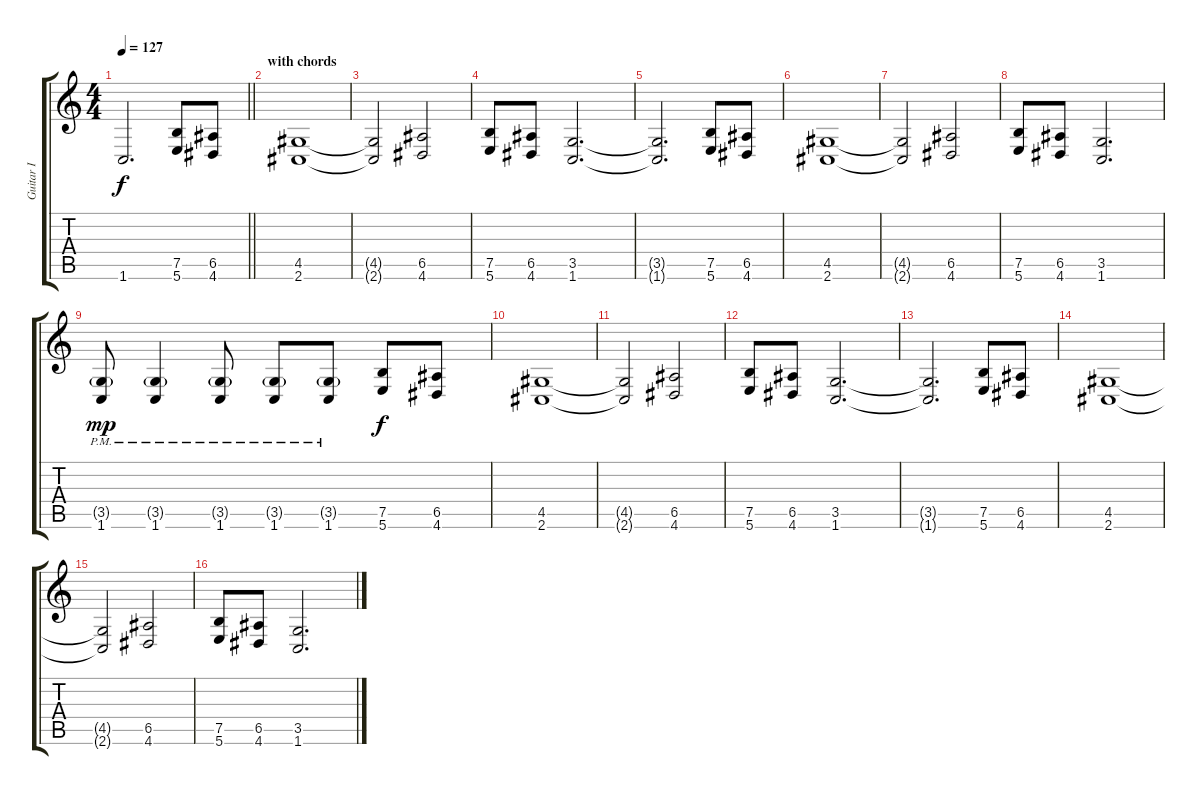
\track ("Guitar I" "Guitar I") {instrument distortionguitar}
\staff {score tabs}
\tuning (B3 Gb3 D3 A2 E2 B1) {hide}
\ts (4 4)
\tempo 127
\clef g2
\barLineRight lightlight
\ks c
1.6{t}.2{d dy f} (7.5 5.6).8 (6.5 4.6).8 |
\section ("" "with chords")
(4.5 2.6).1 |
(4.5{t} 2.6{t}).2 (6.5 4.6).2 |
(7.5 5.6).8 (6.5 4.6).8 (3.5 1.6).2{d} |
(3.5{t} 1.6{t}).2{d} (7.5 5.6).8 (6.5 4.6).8 |
(4.5 2.6).1 |
(4.5{t} 2.6{t}).2 (6.5 4.6).2 |
(7.5 5.6).8 (6.5 4.6).8 (3.5 1.6).2{d} |
(3.5{g pm} 1.6{pm}).8{dy mp} (3.5{g pm} 1.6{pm}).4 (3.5{g pm} 1.6{pm}).8 (3.5{g pm} 1.6{pm}).8 (3.5{g pm} 1.6{pm}).8 (7.5 5.6).8{dy f} (6.5 4.6).8 |
(4.5 2.6).1 |
(4.5{t} 2.6{t}).2 (6.5 4.6).2 |
(7.5 5.6).8 (6.5 4.6).8 (3.5 1.6).2{d} |
(3.5{t} 1.6{t}).2{d} (7.5 5.6).8 (6.5 4.6).8 |
(4.5 2.6).1 |
(4.5{t} 2.6{t}).2 (6.5 4.6).2 |
(7.5 5.6).8 (6.5 4.6).8 (3.5 1.6).2{d}
